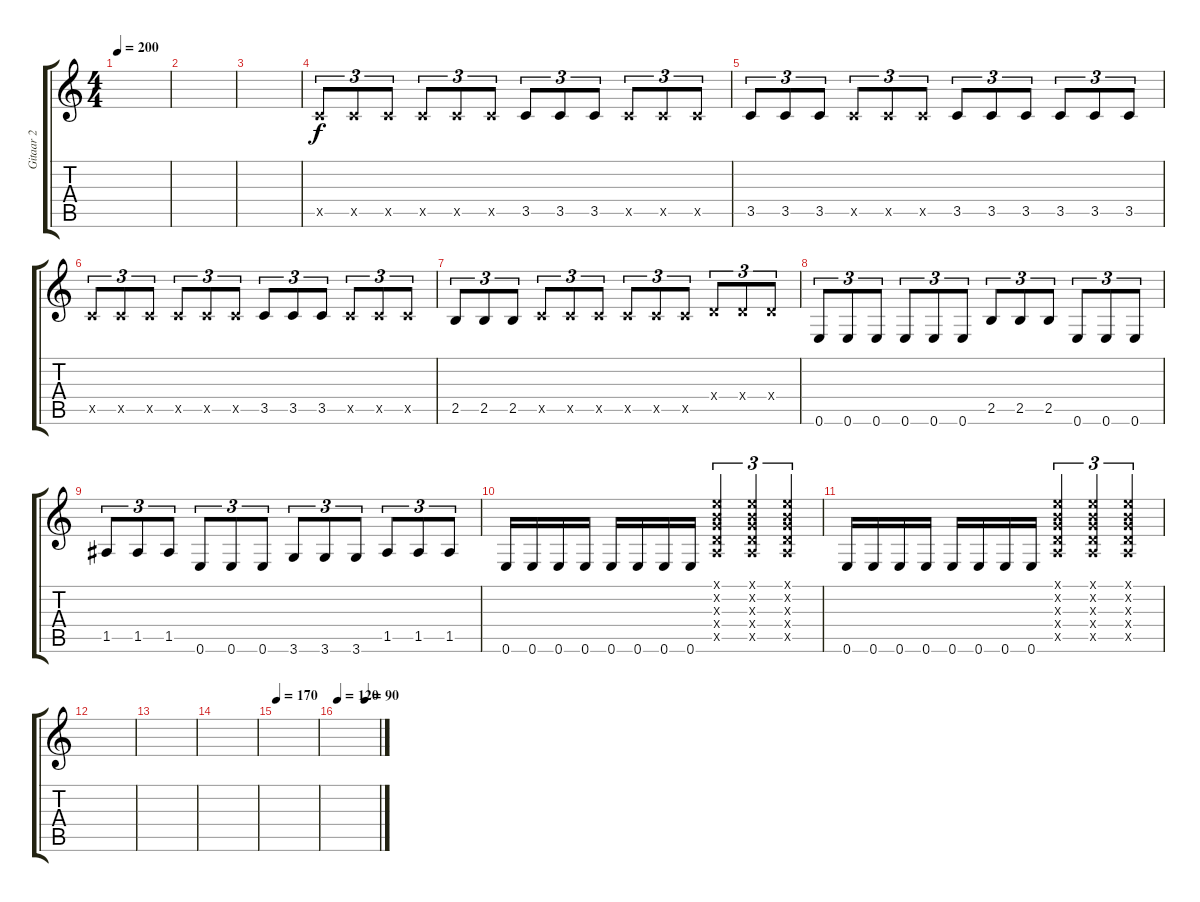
\track ("Gitaar 2" "Gitaar 2") {instrument overdrivenguitar}
\staff {score tabs}
\tuning (E4 B3 G3 D3 A2 E2) {hide}
\ts (4 4)
\tempo 200
\clef g2
\ks c
|
|
|
3.5{x}.8{tu (3 2)} 3.5{x}.8{tu (3 2)} 3.5{x}.8{tu (3 2)} 3.5{x}.8{tu (3 2)} 3.5{x}.8{tu (3 2)} 3.5{x}.8{tu (3 2)} 3.5.8{tu (3 2)} 3.5.8{tu (3 2)} 3.5.8{tu (3 2)} 3.5{x}.8{tu (3 2)} 3.5{x}.8{tu (3 2)} 3.5{x}.8{tu (3 2)} |
3.5.8{tu (3 2)} 3.5.8{tu (3 2)} 3.5.8{tu (3 2)} 3.5{x}.8{tu (3 2)} 3.5{x}.8{tu (3 2)} 3.5{x}.8{tu (3 2)} 3.5.8{tu (3 2)} 3.5.8{tu (3 2)} 3.5.8{tu (3 2)} 3.5.8{tu (3 2)} 3.5.8{tu (3 2)} 3.5.8{tu (3 2)} |
3.5{x}.8{tu (3 2)} 3.5{x}.8{tu (3 2)} 3.5{x}.8{tu (3 2)} 3.5{x}.8{tu (3 2)} 3.5{x}.8{tu (3 2)} 3.5{x}.8{tu (3 2)} 3.5.8{tu (3 2)} 3.5.8{tu (3 2)} 3.5.8{tu (3 2)} 3.5{x}.8{tu (3 2)} 3.5{x}.8{tu (3 2)} 3.5{x}.8{tu (3 2)} |
2.5.8{tu (3 2)} 2.5.8{tu (3 2)} 2.5.8{tu (3 2)} 3.5{x}.8{tu (3 2)} 3.5{x}.8{tu (3 2)} 3.5{x}.8{tu (3 2)} 3.5{x}.8{tu (3 2)} 3.5{x}.8{tu (3 2)} 3.5{x}.8{tu (3 2)} 0.4{x}.8{tu (3 2)} 0.4{x}.8{tu (3 2)} 0.4{x}.8{tu (3 2)} |
0.6.8{tu (3 2)} 0.6.8{tu (3 2)} 0.6.8{tu (3 2)} 0.6.8{tu (3 2)} 0.6.8{tu (3 2)} 0.6.8{tu (3 2)} 2.5.8{tu (3 2)} 2.5.8{tu (3 2)} 2.5.8{tu (3 2)} 0.6.8{tu (3 2)} 0.6.8{tu (3 2)} 0.6.8{tu (3 2)} |
1.5.8{tu (3 2)} 1.5.8{tu (3 2)} 1.5.8{tu (3 2)} 0.6.8{tu (3 2)} 0.6.8{tu (3 2)} 0.6.8{tu (3 2)} 3.6.8{tu (3 2)} 3.6.8{tu (3 2)} 3.6.8{tu (3 2)} 1.5.8{tu (3 2)} 1.5.8{tu (3 2)} 1.5.8{tu (3 2)} |
0.6.16 0.6.16 0.6.16 0.6.16 0.6.16 0.6.16 0.6.16 0.6.16 (0.1{x} 0.2{x} 0.3{x} 0.4{x} 0.5{x}).4{tu (3 2)} (0.1{x} 0.2{x} 0.3{x} 0.4{x} 0.5{x}).4{tu (3 2)} (0.1{x} 0.2{x} 0.3{x} 0.4{x} 0.5{x}).4{tu (3 2)} |
0.6.16 0.6.16 0.6.16 0.6.16 0.6.16 0.6.16 0.6.16 0.6.16 (0.1{x} 0.2{x} 0.3{x} 0.4{x} 0.5{x}).4{tu (3 2)} (0.1{x} 0.2{x} 0.3{x} 0.4{x} 0.5{x}).4{tu (3 2)} (0.1{x} 0.2{x} 0.3{x} 0.4{x} 0.5{x}).4{tu (3 2)} |
|
|
|
\tempo 170
|
\tempo 120
\tempo (90 0.6666666666666666)
